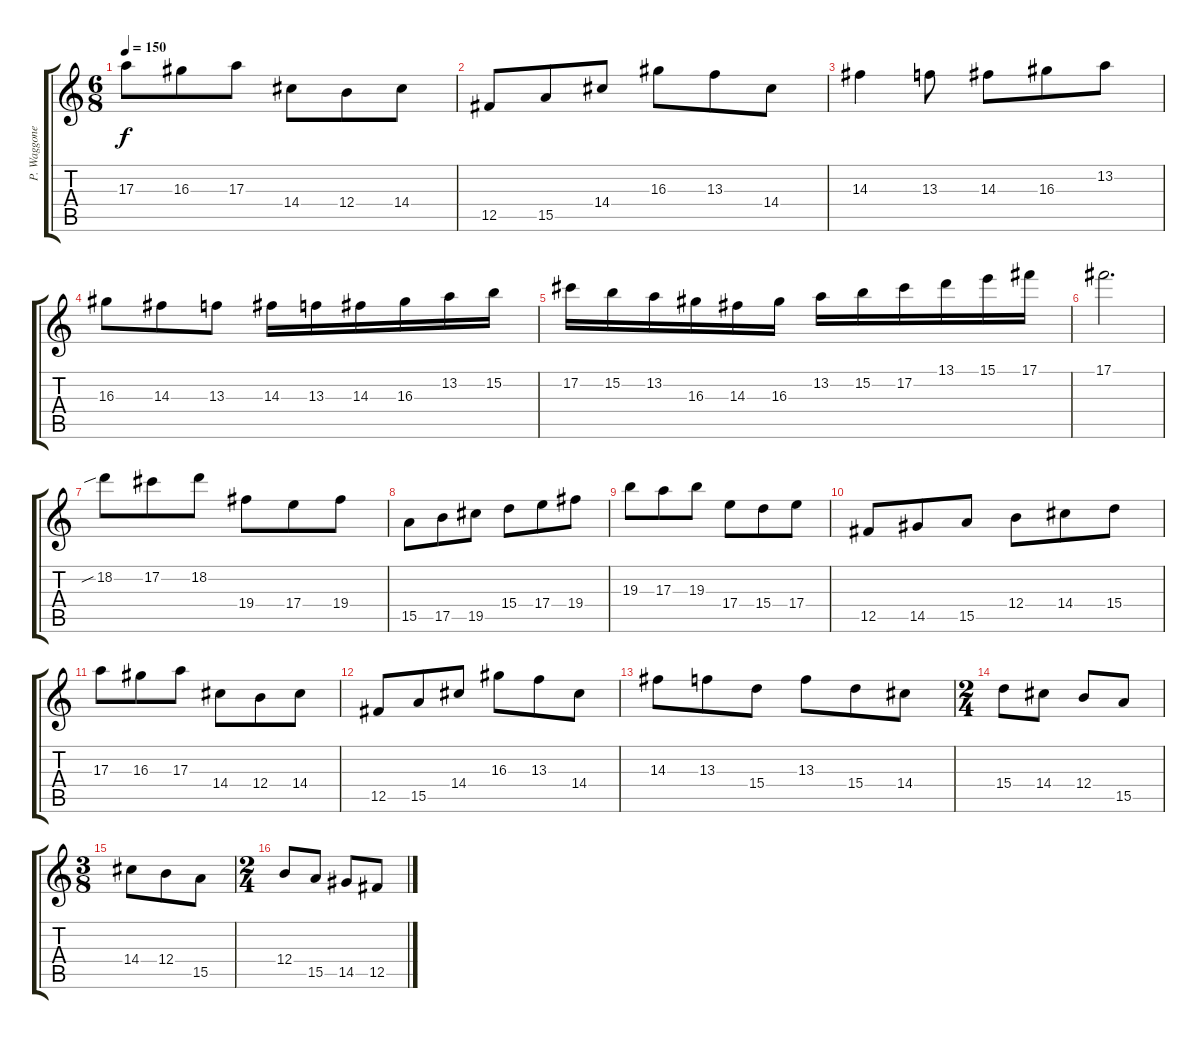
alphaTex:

\track ("P. Waggoner Lead Gtr." "P. Waggone") {instrument acousticguitarsteel}
\staff {score tabs}
\tuning (Db4 Ab3 E3 B2 Gb2 Db2) {hide}
\ts (6 8)
\tempo 150
\clef g2
\ks c
17.3.8{dy f} 16.3.8 17.3.8 14.4.8 12.4.8 14.4.8 |
12.5.8 15.5.8 14.4.8 16.3.8 13.3.8 14.4.8 |
14.3.4 13.3.8 14.3.8 16.3.8 13.2.8 |
16.3.8 14.3.8 13.3.8 14.3.16 13.3.16 14.3.16 16.3.16 13.2.16 15.2.16 |
17.2.16 15.2.16 13.2.16 16.3.16 14.3.16 16.3.16 13.2.16 15.2.16 17.2.16 13.1.16 15.1.16 17.1.16 |
17.1.2{d} |
18.2{sib}.8 17.2.8 18.2.8 19.4.8 17.4.8 19.4.8 |
15.5.8 17.5.8 19.5.8 15.4.8 17.4.8 19.4.8 |
19.3.8 17.3.8 19.3.8 17.4.8 15.4.8 17.4.8 |
12.5.8 14.5.8 15.5.8 12.4.8 14.4.8 15.4.8 |
17.3.8 16.3.8 17.3.8 14.4.8 12.4.8 14.4.8 |
12.5.8 15.5.8 14.4.8 16.3.8 13.3.8 14.4.8 |
14.3.8 13.3.8 15.4.8 13.3.8 15.4.8 14.4.8 |
\ts (2 4)
15.4.8 14.4.8 12.4.8 15.5.8 |
\ts (3 8)
14.4.8 12.4.8 15.5.8 |
\ts (2 4)
12.4.8 15.5.8 14.5.8 12.5.8
